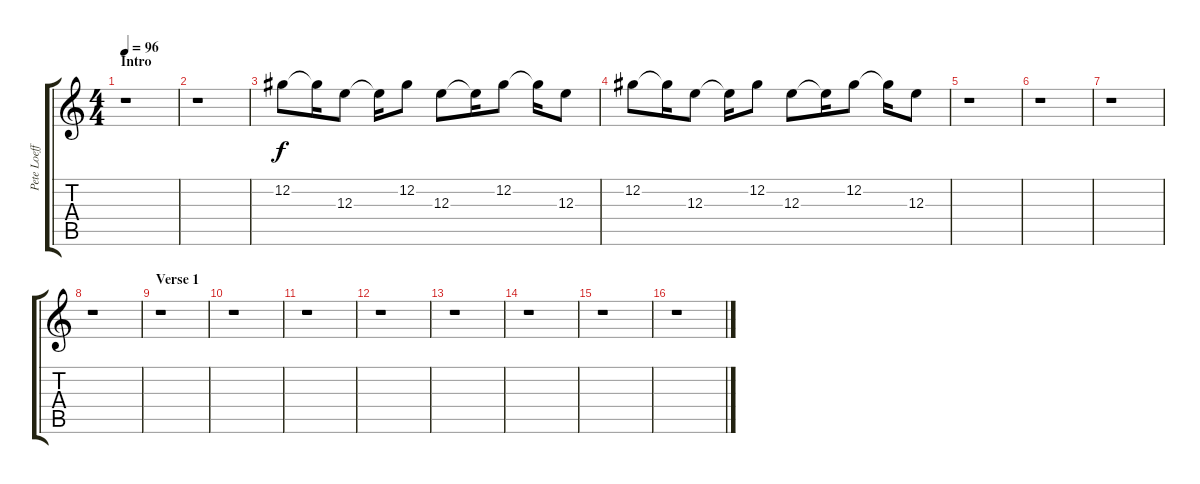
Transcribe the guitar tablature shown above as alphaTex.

\track ("Pete Loeffler - Clean Guitar" "Pete Loeff") {instrument electricguitarjazz}
\staff {score tabs}
\tuning (Db4 Ab3 E3 B2 Gb2 B1) {hide}
\ts (4 4)
\section ("" "Intro")
\tempo 96
\clef g2
\ks c
r.1{dy f instrument electricguitarjazz} |
r.1 |
12.2.8 12.2{t}.16 12.3.8 12.3{t}.16 12.2.8 12.3.8 12.3{t}.16 12.2.8 12.2{t}.16 12.3.8 |
12.2.8 12.2{t}.16 12.3.8 12.3{t}.16 12.2.8 12.3.8 12.3{t}.16 12.2.8 12.2{t}.16 12.3.8 |
r.1 |
r.1 |
r.1 |
r.1 |
\section ("" "Verse 1")
r.1 |
r.1 |
r.1 |
r.1 |
r.1 |
r.1 |
r.1 |
r.1
